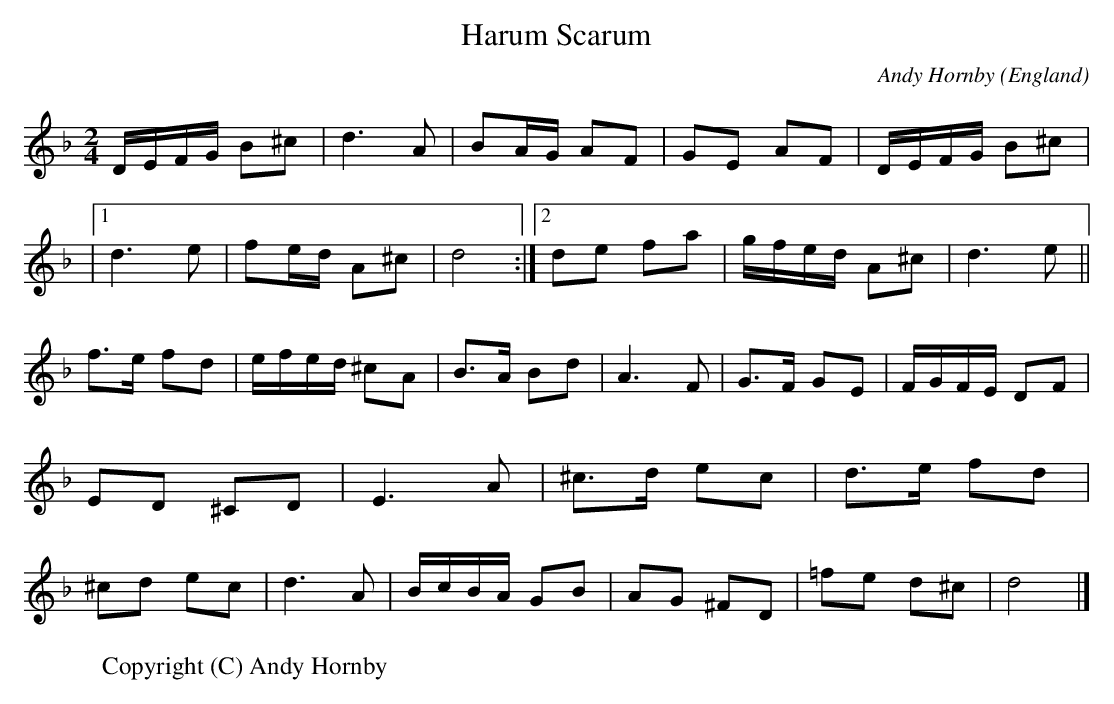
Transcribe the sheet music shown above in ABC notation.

X:1
T:Harum Scarum
O:England
M:2/4
C:Andy Hornby
K:Dm
DEFG B2^c2 |d6 A2 | B2AG A2F2| \
G2E2 A2F2 | DEFG B2^c2 | \
|1 d6e2 | f2ed A2^c2 | d8 :|2 d2e2 f2a2 | gfed A2^c2 | d6e2 || \
f3e f2d2 | efed ^c2A2 | \
B3A B2d2 | A6 F2 | \
G3F G2E2| FGFE D2F2 | E2D2 ^C2D2 | E6A2 | \
^c3d e2c2 | d3e f2d2 | ^c2d2 e2c2 | d6A2 | \
BcBA G2B2| A2G2 ^F2D2 | =f2e2 d2^c2 | d8 |]
W:Copyright (C) Andy Hornby
